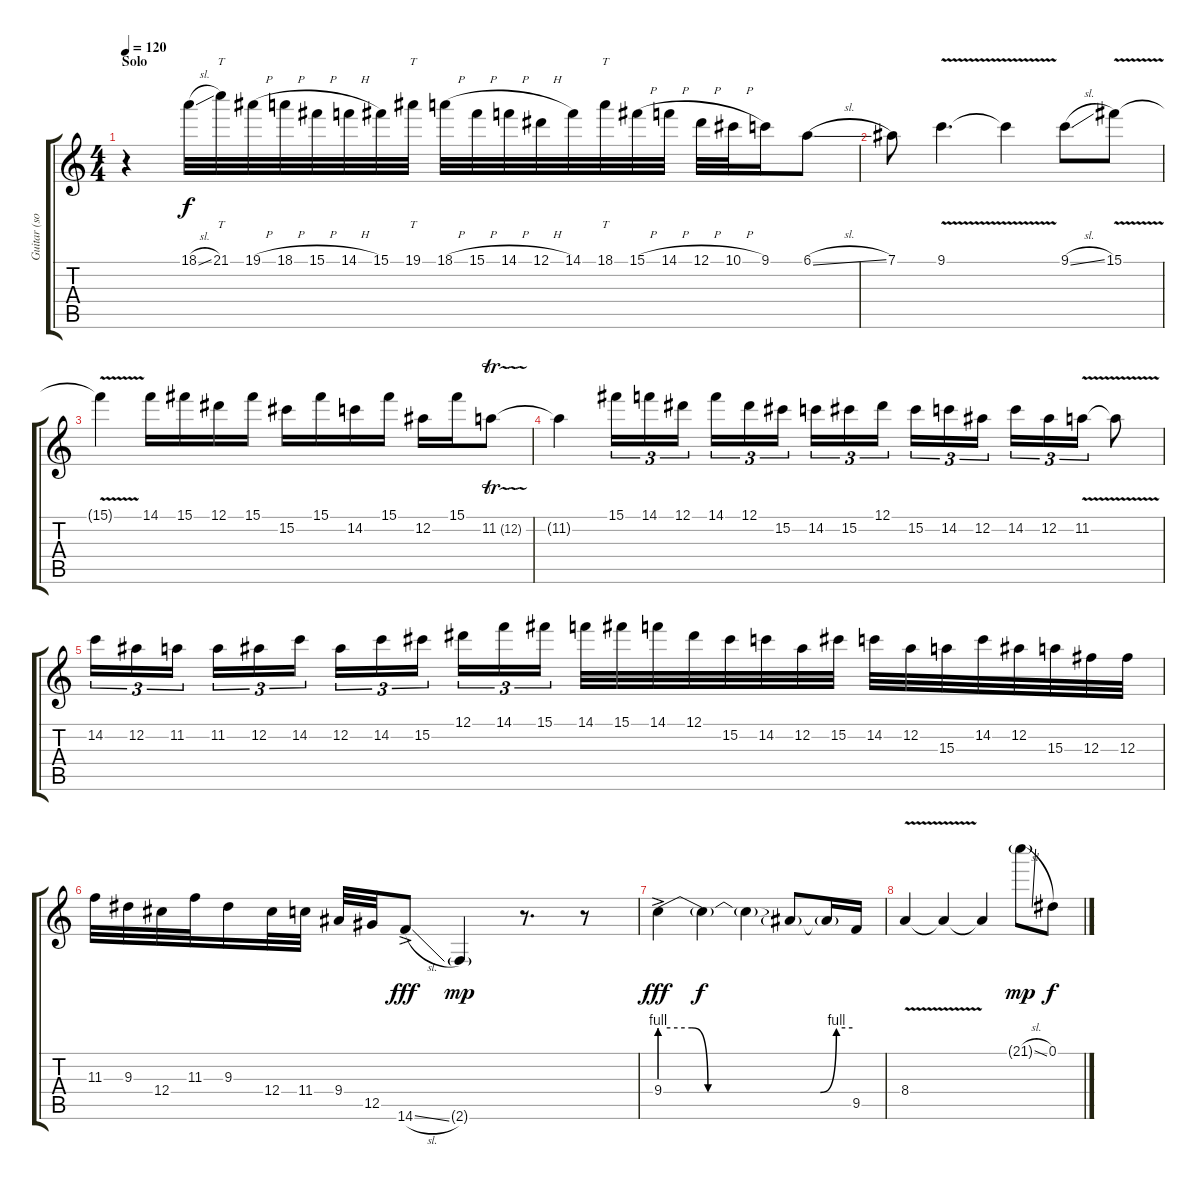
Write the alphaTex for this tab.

\track ("Guitar (solo)" "Guitar (so") {instrument overdrivenguitar}
\staff {score tabs}
\tuning (Eb4 Bb3 Gb3 Db3 Ab2 Eb2) {hide}
\ts (4 4)
\section ("" "Solo")
\tempo 120
\clef g2
\ks c
r.4{dy f volume 16 instrument overdrivenguitar} 18.1{sl}.32 21.1.32{tt} 19.1{h}.32 18.1{h}.32 15.1{h}.32 14.1{h}.32 15.1.32 19.1.32{tt} 18.1{h}.32 15.1{h}.32 14.1{h}.32 12.1{h}.32 14.1.32 18.1.32{tt} 15.1{h}.32 14.1{h}.32 12.1{h}.32 10.1{h}.32 9.1.16 6.1{sl}.8 |
7.1.8 9.1{v}.4{d} 9.1{t}.4 9.1{sl}.8 15.1{v}.8 |
15.1{t}.4 14.1.16 15.1.16 12.1.16 15.1.16 15.2.16 15.1.16 14.2.16 15.1.16 12.2.16 15.1.16 11.2{tr (12 32)}.8 |
11.2{t}.4 15.1.16{tu (3 2)} 14.1.16{tu (3 2)} 12.1.16{tu (3 2) beam splitsecondary} 14.1.16{tu (3 2)} 12.1.16{tu (3 2)} 15.2.16{tu (3 2)} 14.2.16{tu (3 2)} 15.2.16{tu (3 2)} 12.1.16{tu (3 2) beam splitsecondary} 15.2.16{tu (3 2)} 14.2.16{tu (3 2)} 12.2.16{tu (3 2)} 14.2.16{tu (3 2)} 12.2.16{tu (3 2)} 11.2{v}.16{tu (3 2)} 11.2{t}.8 |
14.2.16{tu (3 2) balance 8} 12.2.16{tu (3 2)} 11.2.16{tu (3 2) beam splitsecondary} 11.2.16{tu (3 2)} 12.2.16{tu (3 2)} 14.2.16{tu (3 2)} 12.2.16{tu (3 2)} 14.2.16{tu (3 2)} 15.2.16{tu (3 2) beam splitsecondary} 12.1.16{tu (3 2)} 14.1.16{tu (3 2)} 15.1.16{tu (3 2)} 14.1.32 15.1.32 14.1.32 12.1.32 15.2.32 14.2.32 12.2.32 15.2.32 14.2.32 12.2.32 15.3.32 14.2.32 12.2.32 15.3.32 12.3.32 12.3.32 |
11.3.32{balance 8} 9.3.32 12.4.32 11.3.32 9.3.16 12.4.32 11.4.32 9.4.32 12.5.32 14.6{sl ac}.8{dy fff} 2.6{g}.4{dy mp} r.8{d} r.8 |
9.4{be (custom 0 4 10 4 15 0 40 0 50 0 55 4 60 4) ac}.4{dy fff balance 8} 9.4{t}.4{dy f} 9.4{t}.4 9.4{t}.8 9.4{t}.16 9.5.16 |
8.4{v}.4{balance 8} 8.4{t}.4 8.4{t}.4 21.1{sl g}.8{dy mp} 0.1.8{dy f}
